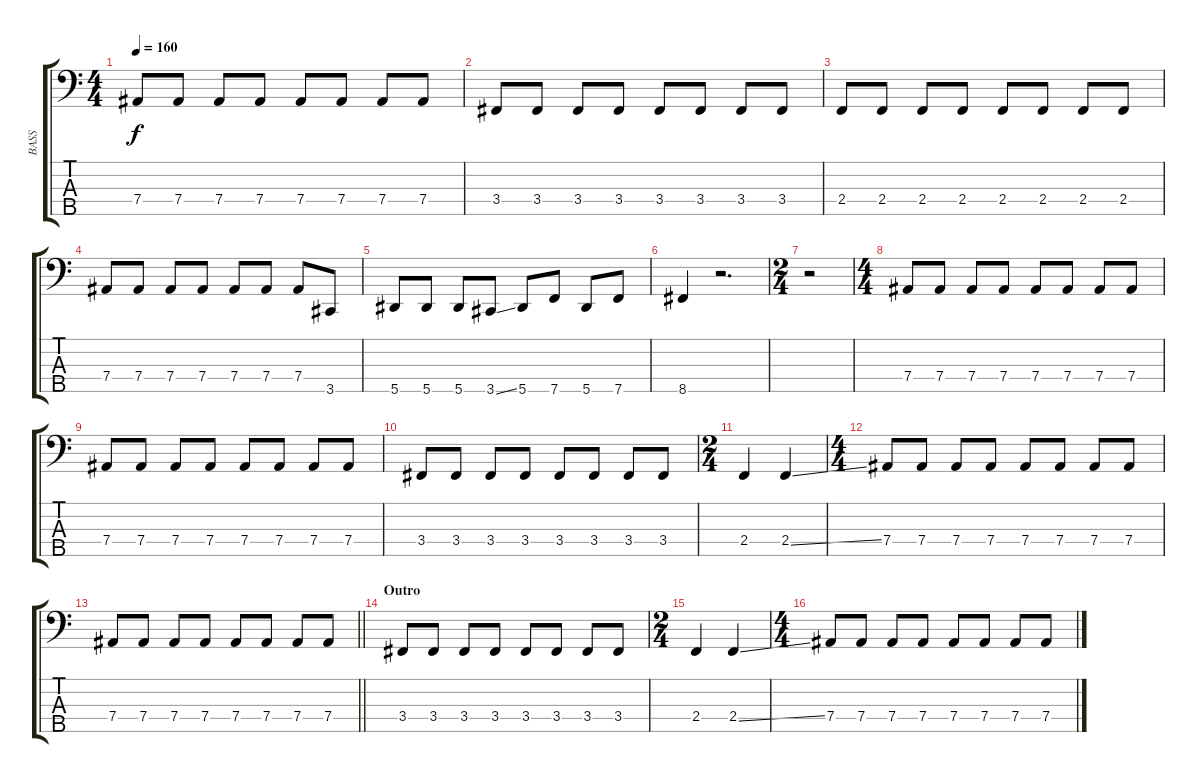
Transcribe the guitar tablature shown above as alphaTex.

\track ("BASS" "BASS") {instrument electricbassfinger}
\staff {score tabs}
\tuning (Gb2 Db2 Ab1 Eb1 Bb0) {hide}
\ts (4 4)
\tempo 160
\clef f4
\ks c
7.4.8{dy f} 7.4.8 7.4.8 7.4.8 7.4.8 7.4.8 7.4.8 7.4.8 |
3.4.8 3.4.8 3.4.8 3.4.8 3.4.8 3.4.8 3.4.8 3.4.8 |
2.4.8 2.4.8 2.4.8 2.4.8 2.4.8 2.4.8 2.4.8 2.4.8 |
7.4.8 7.4.8 7.4.8 7.4.8 7.4.8 7.4.8 7.4.8 3.5.8 |
5.5.8 5.5.8 5.5.8 3.5{ss}.8 5.5.8 7.5.8 5.5.8 7.5.8 |
8.5.4 r.2{d} |
\ts (2 4)
r.2 |
\ts (4 4)
7.4.8 7.4.8 7.4.8 7.4.8 7.4.8 7.4.8 7.4.8 7.4.8 |
7.4.8 7.4.8 7.4.8 7.4.8 7.4.8 7.4.8 7.4.8 7.4.8 |
3.4.8 3.4.8 3.4.8 3.4.8 3.4.8 3.4.8 3.4.8 3.4.8 |
\ts (2 4)
2.4.4 2.4{ss}.4 |
\ts (4 4)
7.4.8 7.4.8 7.4.8 7.4.8 7.4.8 7.4.8 7.4.8 7.4.8 |
\barLineRight lightlight
7.4.8 7.4.8 7.4.8 7.4.8 7.4.8 7.4.8 7.4.8 7.4.8 |
\section ("" "Outro")
3.4.8 3.4.8 3.4.8 3.4.8 3.4.8 3.4.8 3.4.8 3.4.8 |
\ts (2 4)
2.4.4 2.4{ss}.4 |
\ts (4 4)
7.4.8 7.4.8 7.4.8 7.4.8 7.4.8 7.4.8 7.4.8 7.4.8
